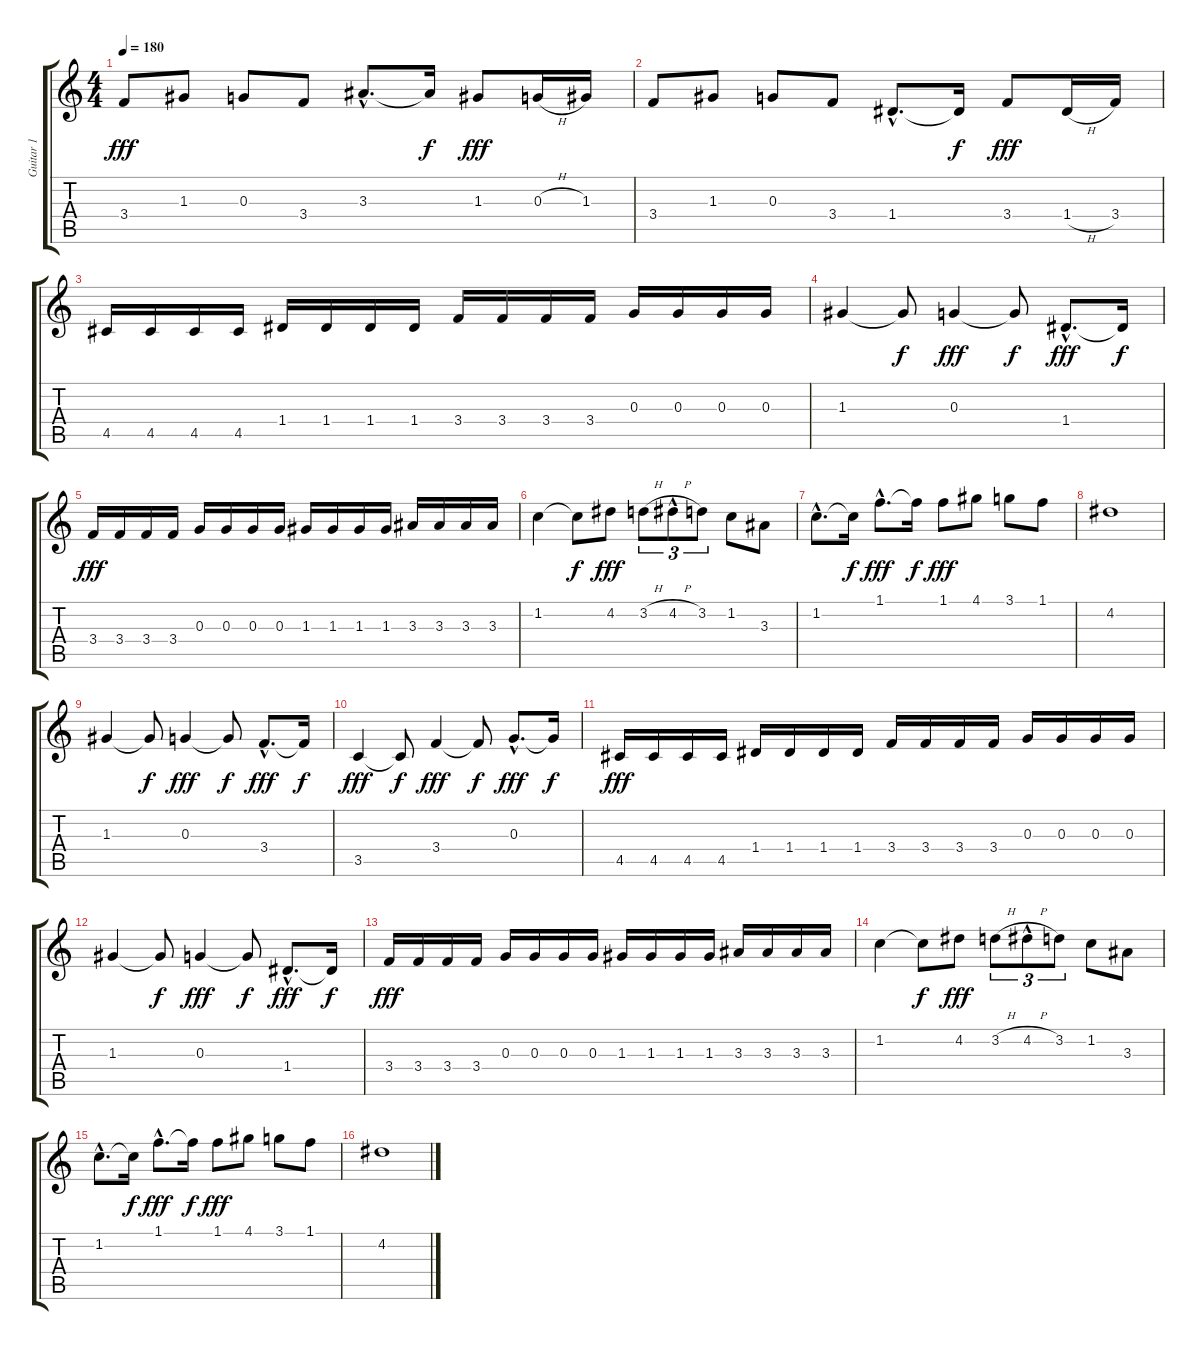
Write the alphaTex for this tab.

\track ("Guitar 1" "Guitar 1") {instrument distortionguitar}
\staff {score tabs}
\tuning (E4 B3 G3 D3 A2 E2) {hide}
\ts (4 4)
\tempo 180
\clef g2
\ks c
3.4.8{dy fff} 1.3.8 0.3.8 3.4.8 3.3{hac}.8{d} 3.3{t}.16{dy f} 1.3.8{dy fff} 0.3{h}.16 1.3.16 |
3.4.8 1.3.8 0.3.8 3.4.8 1.4{hac}.8{d} 1.4{t}.16{dy f} 3.4.8{dy fff} 1.4{h}.16 3.4.16 |
4.5.16 4.5.16 4.5.16 4.5.16 1.4.16 1.4.16 1.4.16 1.4.16 3.4.16 3.4.16 3.4.16 3.4.16 0.3.16 0.3.16 0.3.16 0.3.16 |
1.3.4 1.3{t}.8{dy f} 0.3.4{dy fff} 0.3{t}.8{dy f} 1.4{hac}.8{d dy fff} 1.4{t}.16{dy f} |
3.4.16{dy fff} 3.4.16 3.4.16 3.4.16 0.3.16 0.3.16 0.3.16 0.3.16 1.3.16 1.3.16 1.3.16 1.3.16 3.3.16 3.3.16 3.3.16 3.3.16 |
1.2.4 1.2{t}.8{dy f} 4.2.8{dy fff} 3.2{h}.8{tu (3 2)} 4.2{h hac}.8{tu (3 2)} 3.2.8{tu (3 2)} 1.2.8 3.3.8 |
1.2{hac}.8{d} 1.2{t}.16{dy f} 1.1{hac}.8{d dy fff} 1.1{t}.16{dy f} 1.1.8{dy fff} 4.1.8 3.1.8 1.1.8 |
4.2.1 |
1.3.4 1.3{t}.8{dy f} 0.3.4{dy fff} 0.3{t}.8{dy f} 3.4{hac}.8{d dy fff} 3.4{t}.16{dy f} |
3.5.4{dy fff} 3.5{t}.8{dy f} 3.4.4{dy fff} 3.4{t}.8{dy f} 0.3{hac}.8{d dy fff} 0.3{t}.16{dy f} |
4.5.16{dy fff} 4.5.16 4.5.16 4.5.16 1.4.16 1.4.16 1.4.16 1.4.16 3.4.16 3.4.16 3.4.16 3.4.16 0.3.16 0.3.16 0.3.16 0.3.16 |
1.3.4 1.3{t}.8{dy f} 0.3.4{dy fff} 0.3{t}.8{dy f} 1.4{hac}.8{d dy fff} 1.4{t}.16{dy f} |
3.4.16{dy fff} 3.4.16 3.4.16 3.4.16 0.3.16 0.3.16 0.3.16 0.3.16 1.3.16 1.3.16 1.3.16 1.3.16 3.3.16 3.3.16 3.3.16 3.3.16 |
1.2.4 1.2{t}.8{dy f} 4.2.8{dy fff} 3.2{h}.8{tu (3 2)} 4.2{h hac}.8{tu (3 2)} 3.2.8{tu (3 2)} 1.2.8 3.3.8 |
1.2{hac}.8{d} 1.2{t}.16{dy f} 1.1{hac}.8{d dy fff} 1.1{t}.16{dy f} 1.1.8{dy fff} 4.1.8 3.1.8 1.1.8 |
4.2.1
